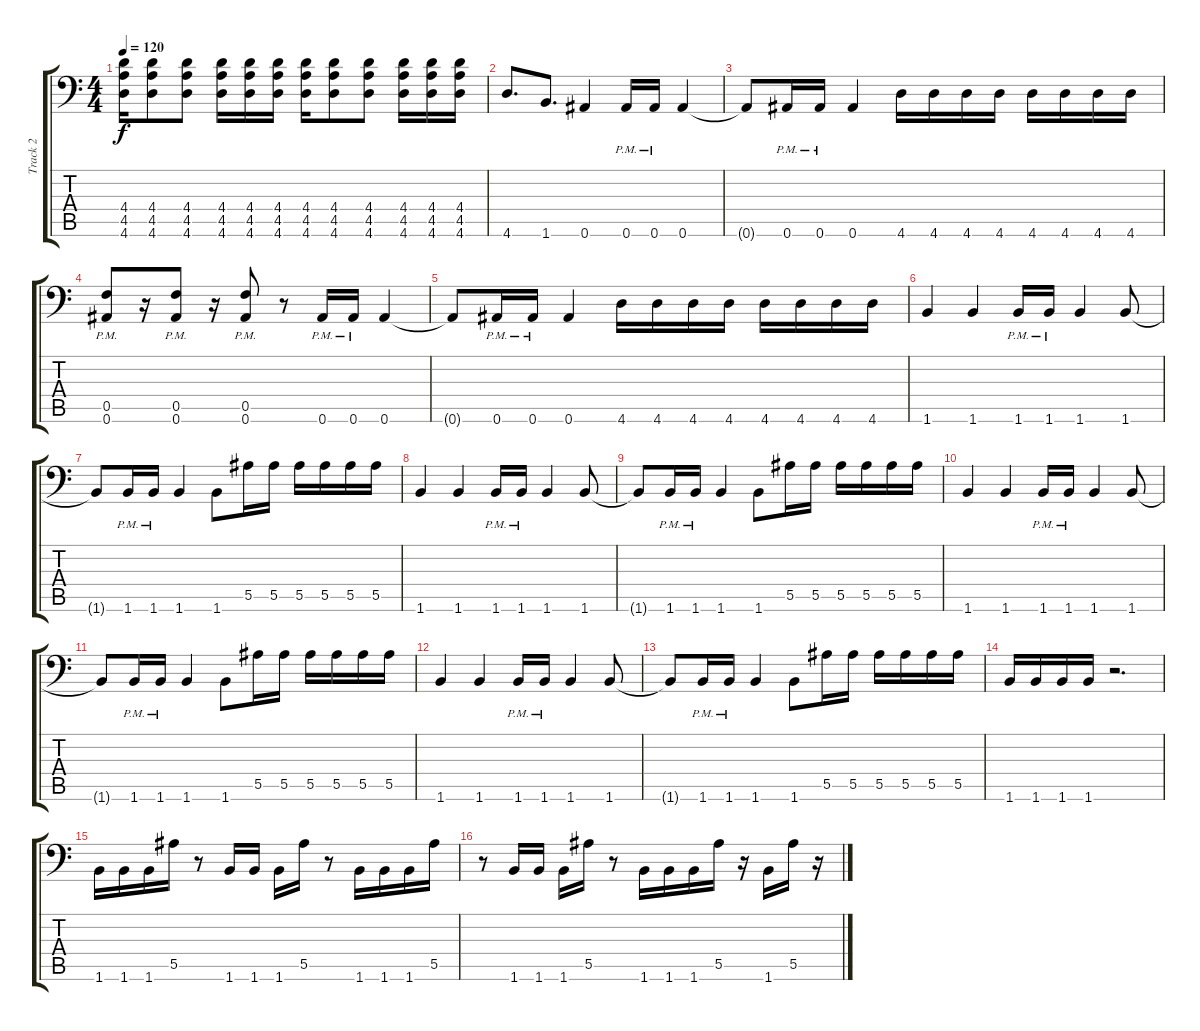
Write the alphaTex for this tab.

\track ("Track 2" "Track 2") {instrument distortionguitar}
\staff {score tabs}
\tuning (C4 G3 Eb3 Bb2 F2 Bb1) {hide}
\ts (4 4)
\tempo 120
\clef f4
\ks c
(4.4 4.5 4.6).16{dy f} (4.4 4.5 4.6).8 (4.4 4.5 4.6).8 (4.4 4.5 4.6).16 (4.4 4.5 4.6).16 (4.4 4.5 4.6).16 (4.4 4.5 4.6).16 (4.4 4.5 4.6).8 (4.4 4.5 4.6).8 (4.4 4.5 4.6).16 (4.4 4.5 4.6).16 (4.4 4.5 4.6).16 |
4.6.8{d} 1.6.8{d} 0.6.4 0.6{pm}.16 0.6{pm}.16 0.6.4 |
0.6{t}.8 0.6{pm}.16 0.6{pm}.16 0.6.4 4.6.16 4.6.16 4.6.16 4.6.16 4.6.16 4.6.16 4.6.16 4.6.16 |
(0.5{pm} 0.6{pm}).8 r.16 (0.5{pm} 0.6{pm}).8 r.16 (0.5{pm} 0.6{pm}).8 r.8 0.6{pm}.16 0.6{pm}.16 0.6.4 |
0.6{t}.8 0.6{pm}.16 0.6{pm}.16 0.6.4 4.6.16 4.6.16 4.6.16 4.6.16 4.6.16 4.6.16 4.6.16 4.6.16 |
1.6.4 1.6.4 1.6{pm}.16 1.6{pm}.16 1.6.4 1.6.8 |
1.6{t}.8 1.6{pm}.16 1.6{pm}.16 1.6.4 1.6.8 5.5.16 5.5.16 5.5.16 5.5.16 5.5.16 5.5.16 |
1.6.4 1.6.4 1.6{pm}.16 1.6{pm}.16 1.6.4 1.6.8 |
1.6{t}.8 1.6{pm}.16 1.6{pm}.16 1.6.4 1.6.8 5.5.16 5.5.16 5.5.16 5.5.16 5.5.16 5.5.16 |
1.6.4 1.6.4 1.6{pm}.16 1.6{pm}.16 1.6.4 1.6.8 |
1.6{t}.8 1.6{pm}.16 1.6{pm}.16 1.6.4 1.6.8 5.5.16 5.5.16 5.5.16 5.5.16 5.5.16 5.5.16 |
1.6.4 1.6.4 1.6{pm}.16 1.6{pm}.16 1.6.4 1.6.8 |
1.6{t}.8 1.6{pm}.16 1.6{pm}.16 1.6.4 1.6.8 5.5.16 5.5.16 5.5.16 5.5.16 5.5.16 5.5.16 |
1.6.16 1.6.16 1.6.16 1.6.16 r.2{d} |
1.6.16 1.6.16 1.6.16 5.5.16 r.8 1.6.16 1.6.16 1.6.16 5.5.16 r.8 1.6.16 1.6.16 1.6.16 5.5.16 |
r.8 1.6.16 1.6.16 1.6.16 5.5.16 r.8 1.6.16 1.6.16 1.6.16 5.5.16 r.16 1.6.16 5.5.16 r.16
